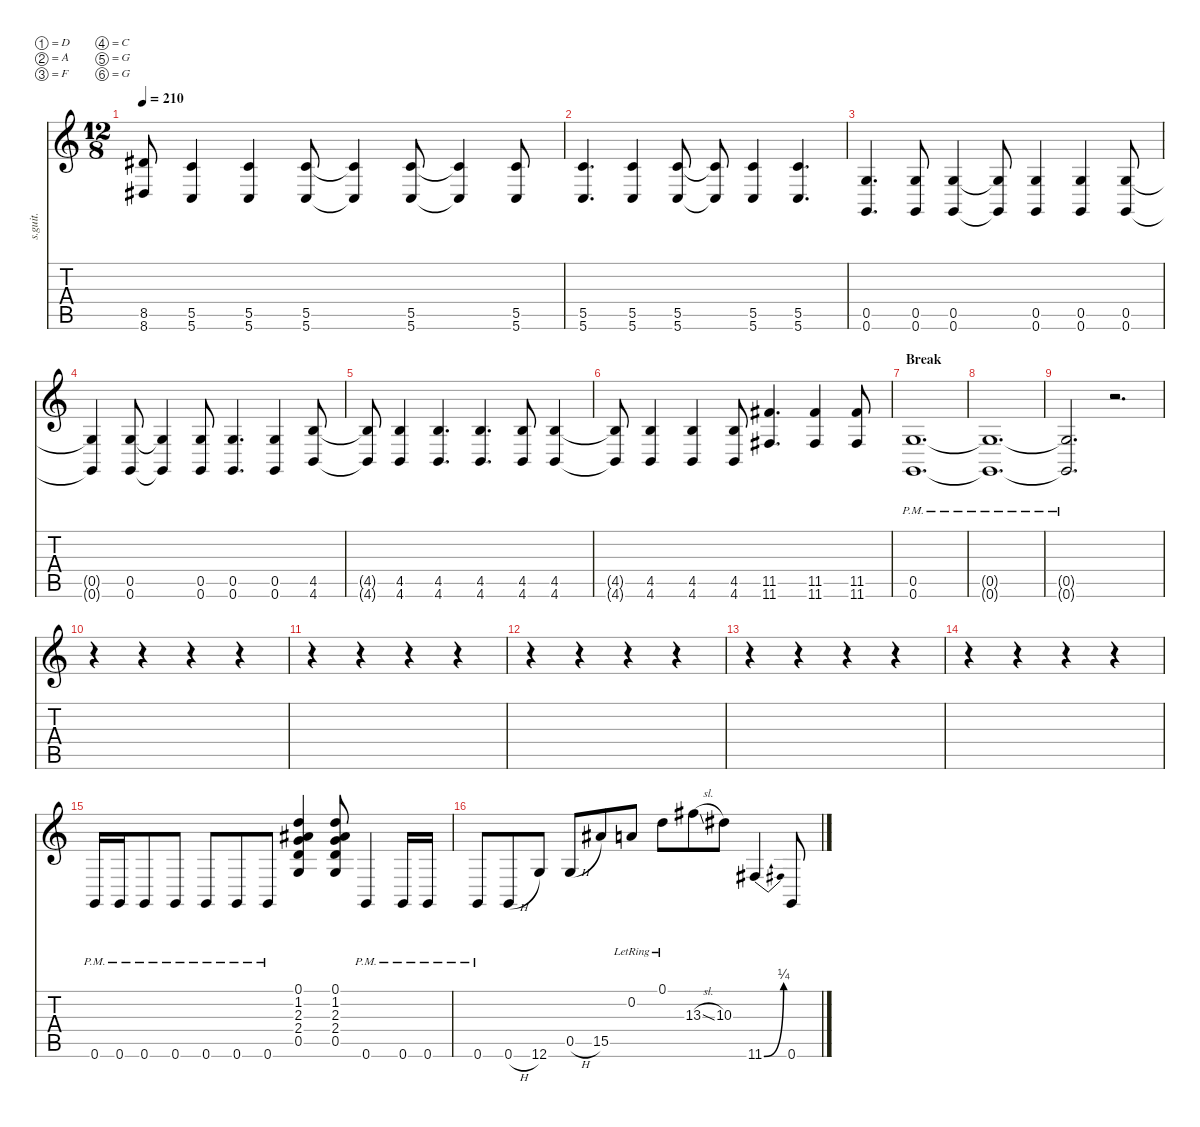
\defaultSystemsLayout 4
\hideDynamics
\bracketExtendMode nobrackets
\track ("Rythm Guitar 1 (w/solo)" "s.guit.") {instrument distortionguitar}
\staff {score tabs}
\tuning (D4 A3 F3 C3 G2 G1)
\ts (12 8)
\tempo 210
\clef g2
\ks c
(8.5{t acc #} 8.6{t acc #}).8{lyrics (0 "") lyrics (1 "") lyrics (2 "") lyrics (3 "") lyrics (4 "") dy mf} (5.5 5.6).4{lyrics (0 "") lyrics (1 "") lyrics (2 "") lyrics (3 "") lyrics (4 "")} (5.5 5.6).4{lyrics (0 "") lyrics (1 "") lyrics (2 "") lyrics (3 "") lyrics (4 "")} (5.5 5.6).8{lyrics (0 "") lyrics (1 "") lyrics (2 "") lyrics (3 "") lyrics (4 "")} (5.6{t} 5.5{t}).4{lyrics (0 "") lyrics (1 "") lyrics (2 "") lyrics (3 "") lyrics (4 "")} (5.5 5.6).8{lyrics (0 "") lyrics (1 "") lyrics (2 "") lyrics (3 "") lyrics (4 "")} (5.6{t} 5.5{t}).4{lyrics (0 "") lyrics (1 "") lyrics (2 "") lyrics (3 "") lyrics (4 "")} (5.5 5.6).8{lyrics (0 "") lyrics (1 "") lyrics (2 "") lyrics (3 "") lyrics (4 "")} |
(5.5 5.6).4{d lyrics (0 "") lyrics (1 "") lyrics (2 "") lyrics (3 "") lyrics (4 "")} (5.5 5.6).4{lyrics (0 "") lyrics (1 "") lyrics (2 "") lyrics (3 "") lyrics (4 "")} (5.5 5.6).8{lyrics (0 "") lyrics (1 "") lyrics (2 "") lyrics (3 "") lyrics (4 "")} (5.6{t} 5.5{t}).8{lyrics (0 "") lyrics (1 "") lyrics (2 "") lyrics (3 "") lyrics (4 "")} (5.5 5.6).4{lyrics (0 "") lyrics (1 "") lyrics (2 "") lyrics (3 "") lyrics (4 "")} (5.5 5.6).4{d lyrics (0 "") lyrics (1 "") lyrics (2 "") lyrics (3 "") lyrics (4 "")} |
(0.5 0.6).4{d lyrics (0 "") lyrics (1 "") lyrics (2 "") lyrics (3 "") lyrics (4 "")} (0.5 0.6).8{lyrics (0 "") lyrics (1 "") lyrics (2 "") lyrics (3 "") lyrics (4 "")} (0.5 0.6).4{lyrics (0 "") lyrics (1 "") lyrics (2 "") lyrics (3 "") lyrics (4 "")} (0.6{t} 0.5{t}).8{lyrics (0 "") lyrics (1 "") lyrics (2 "") lyrics (3 "") lyrics (4 "")} (0.5 0.6).4{lyrics (0 "") lyrics (1 "") lyrics (2 "") lyrics (3 "") lyrics (4 "")} (0.5 0.6).4{lyrics (0 "") lyrics (1 "") lyrics (2 "") lyrics (3 "") lyrics (4 "")} (0.5 0.6).8{lyrics (0 "") lyrics (1 "") lyrics (2 "") lyrics (3 "") lyrics (4 "")} |
(0.5{t} 0.6{t}).4{lyrics (0 "") lyrics (1 "") lyrics (2 "") lyrics (3 "") lyrics (4 "")} (0.5 0.6).8{lyrics (0 "") lyrics (1 "") lyrics (2 "") lyrics (3 "") lyrics (4 "")} (0.6{t} 0.5{t}).4{lyrics (0 "") lyrics (1 "") lyrics (2 "") lyrics (3 "") lyrics (4 "")} (0.5 0.6).8{lyrics (0 "") lyrics (1 "") lyrics (2 "") lyrics (3 "") lyrics (4 "")} (0.5 0.6).4{d lyrics (0 "") lyrics (1 "") lyrics (2 "") lyrics (3 "") lyrics (4 "")} (0.5 0.6).4{lyrics (0 "") lyrics (1 "") lyrics (2 "") lyrics (3 "") lyrics (4 "")} (4.5 4.6).8{lyrics (0 "") lyrics (1 "") lyrics (2 "") lyrics (3 "") lyrics (4 "")} |
(4.5{t} 4.6{t}).8{lyrics (0 "") lyrics (1 "") lyrics (2 "") lyrics (3 "") lyrics (4 "")} (4.5 4.6).4{lyrics (0 "") lyrics (1 "") lyrics (2 "") lyrics (3 "") lyrics (4 "")} (4.5 4.6).4{d lyrics (0 "") lyrics (1 "") lyrics (2 "") lyrics (3 "") lyrics (4 "")} (4.5 4.6).4{d lyrics (0 "") lyrics (1 "") lyrics (2 "") lyrics (3 "") lyrics (4 "")} (4.5 4.6).8{lyrics (0 "") lyrics (1 "") lyrics (2 "") lyrics (3 "") lyrics (4 "")} (4.5 4.6).4{lyrics (0 "") lyrics (1 "") lyrics (2 "") lyrics (3 "") lyrics (4 "")} |
(4.5{t} 4.6{t}).8{lyrics (0 "") lyrics (1 "") lyrics (2 "") lyrics (3 "") lyrics (4 "")} (4.5 4.6).4{lyrics (0 "") lyrics (1 "") lyrics (2 "") lyrics (3 "") lyrics (4 "")} (4.5 4.6).4{lyrics (0 "") lyrics (1 "") lyrics (2 "") lyrics (3 "") lyrics (4 "")} (4.5 4.6).8{lyrics (0 "") lyrics (1 "") lyrics (2 "") lyrics (3 "") lyrics (4 "")} (11.5{acc #} 11.6{acc #}).4{d lyrics (0 "") lyrics (1 "") lyrics (2 "") lyrics (3 "") lyrics (4 "")} (11.5{acc #} 11.6{acc #}).4{lyrics (0 "") lyrics (1 "") lyrics (2 "") lyrics (3 "") lyrics (4 "")} (11.5{acc #} 11.6{acc #}).8{lyrics (0 "") lyrics (1 "") lyrics (2 "") lyrics (3 "") lyrics (4 "")} |
\section ("" "Break")
(0.5{pm} 0.6{pm}).1{d lyrics (0 "") lyrics (1 "") lyrics (2 "") lyrics (3 "") lyrics (4 "") dy f} |
(0.5{pm t} 0.6{pm t}).1{d lyrics (0 "") lyrics (1 "") lyrics (2 "") lyrics (3 "") lyrics (4 "")} |
(0.5{pm t} 0.6{pm t}).2{d lyrics (0 "") lyrics (1 "") lyrics (2 "") lyrics (3 "") lyrics (4 "")} r.2{d} |
r.4 r.4 r.4 r.4 |
r.4 r.4 r.4 r.4 |
r.4 r.4 r.4 r.4 |
r.4 r.4 r.4 r.4 |
r.4 r.4 r.4 r.4 |
0.6{pm}.16{lyrics (0 "") lyrics (1 "") lyrics (2 "") lyrics (3 "") lyrics (4 "")} 0.6{pm}.16{lyrics (0 "") lyrics (1 "") lyrics (2 "") lyrics (3 "") lyrics (4 "")} 0.6{pm}.8{lyrics (0 "") lyrics (1 "") lyrics (2 "") lyrics (3 "") lyrics (4 "")} 0.6{pm}.8{lyrics (0 "") lyrics (1 "") lyrics (2 "") lyrics (3 "") lyrics (4 "")} 0.6{pm}.8{lyrics (0 "") lyrics (1 "") lyrics (2 "") lyrics (3 "") lyrics (4 "")} 0.6{pm}.8{lyrics (0 "") lyrics (1 "") lyrics (2 "") lyrics (3 "") lyrics (4 "")} 0.6{pm}.8{lyrics (0 "") lyrics (1 "") lyrics (2 "") lyrics (3 "") lyrics (4 "")} (0.1 1.2{acc #} 2.3 2.4 0.5).4{lyrics (0 "") lyrics (1 "") lyrics (2 "") lyrics (3 "") lyrics (4 "")} (0.1 1.2{acc #} 2.3 2.4 0.5).8{lyrics (0 "") lyrics (1 "") lyrics (2 "") lyrics (3 "") lyrics (4 "")} 0.6{pm}.4{lyrics (0 "") lyrics (1 "") lyrics (2 "") lyrics (3 "") lyrics (4 "")} 0.6{pm}.16{lyrics (0 "") lyrics (1 "") lyrics (2 "") lyrics (3 "") lyrics (4 "")} 0.6{pm}.16{lyrics (0 "") lyrics (1 "") lyrics (2 "") lyrics (3 "") lyrics (4 "")} |
0.6{pm}.8{lyrics (0 "") lyrics (1 "") lyrics (2 "") lyrics (3 "") lyrics (4 "")} 0.6{h}.8{lyrics (0 "") lyrics (1 "") lyrics (2 "") lyrics (3 "") lyrics (4 "")} 12.6.8{lyrics (0 "") lyrics (1 "") lyrics (2 "") lyrics (3 "") lyrics (4 "")} 0.5{h}.8{lyrics (0 "") lyrics (1 "") lyrics (2 "") lyrics (3 "") lyrics (4 "")} 15.5{acc #}.8{lyrics (0 "") lyrics (1 "") lyrics (2 "") lyrics (3 "") lyrics (4 "")} 0.2{lr}.8{lyrics (0 "") lyrics (1 "") lyrics (2 "") lyrics (3 "") lyrics (4 "")} 0.1{lr}.8{lyrics (0 "") lyrics (1 "") lyrics (2 "") lyrics (3 "") lyrics (4 "")} 13.3{sl acc #}.8{lyrics (0 "") lyrics (1 "") lyrics (2 "") lyrics (3 "") lyrics (4 "")} 10.3{acc #}.8{lyrics (0 "") lyrics (1 "") lyrics (2 "") lyrics (3 "") lyrics (4 "")} 11.6{be (bend 0 0 15 1) acc #}.4{lyrics (0 "") lyrics (1 "") lyrics (2 "") lyrics (3 "") lyrics (4 "")} 0.6.8{lyrics (0 "") lyrics (1 "") lyrics (2 "") lyrics (3 "") lyrics (4 "")}
